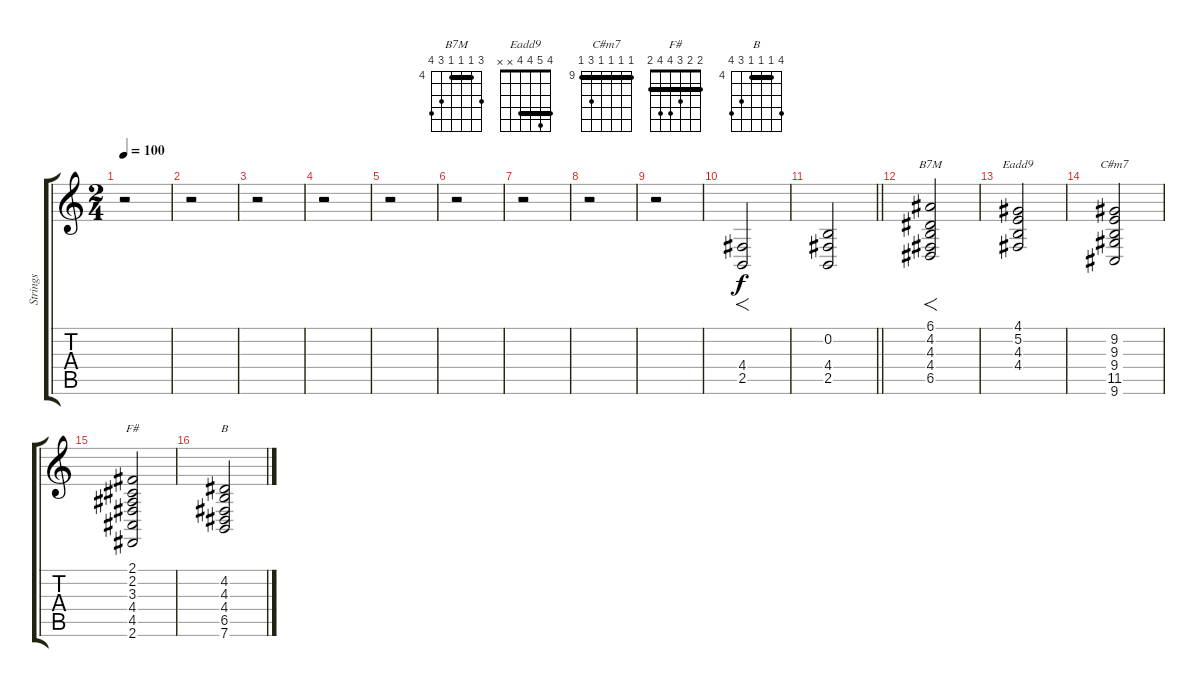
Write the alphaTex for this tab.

\track ("Strings" "Strings") {instrument synthstrings1}
\staff {score tabs}
\tuning (E4 B3 G3 D3 A2 E2) {hide}
\chord ("B7M" 6 4 4 4 6 7) {firstfret 4 barre 4}
\chord ("Eadd9" 4 5 4 4 x x) {barre 4}
\chord ("C#m7" 9 9 9 9 11 9) {firstfret 9 barre 9}
\chord ("F#" 2 2 3 4 4 2) {barre 2}
\chord ("B" 7 4 4 4 6 7) {firstfret 4 barre 4}
\ts (2 4)
\tempo 100
\clef g2
\ks c
r.2{dy f} |
r.2 |
r.2 |
r.2 |
r.2 |
r.2 |
r.2 |
r.2 |
r.2 |
(4.4 2.5).2{f} |
\barLineRight lightlight
(0.2 4.4 2.5).2 |
(6.1 4.2 4.3 4.4 6.5).2{f ch "B7M"} |
(4.1 5.2 4.3 4.4).2{ch "Eadd9"} |
(9.2 9.3 9.4 11.5 9.6).2{ch "C#m7"} |
(2.1 2.2 3.3 4.4 4.5 2.6).2{ch "F#"} |
(4.2 4.3 4.4 6.5 7.6).2{ch "B"}
